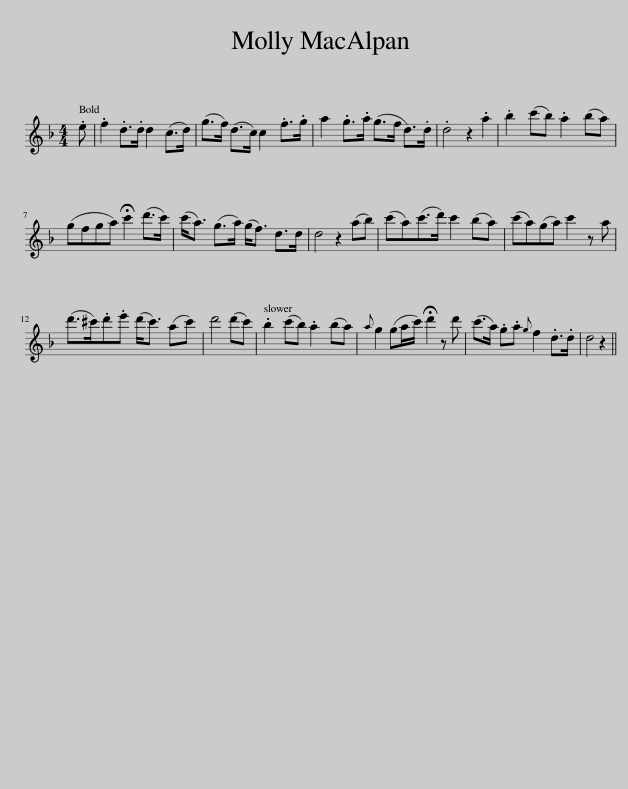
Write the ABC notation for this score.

X:1
L:1/8
M:4/4
I:linebreak $
K:Dmin
V:1 treble
V:1
 .e | .f2 .d>.d d2 (c>d) | (g>f) (d>c) c2 .f>.g | a2 .g>.a (g>f d>).d | .d4 z2 .a2 | %5
 .b2 (c'b) .a2 (ba) |$ (gfga) !fermata!c'2 (d'>c') | (c'<a) (g>a) (g<f) d>d | d4 z2 (ab) | (c'a)(c'>d') c'2 (ba) | %10
 (c'a)(ga) c'2 z a |$ (d'>^c').d'.e' (d'<c') (ac') | d'4 (d'c') | .b2 (c'b) .a2 (ba) |{a} g2 (ga/c'/) !fermata!d'2 z d' | %15
 (c'>a) .g.a{g} f2 .d>.d | d4 z2 || %17
